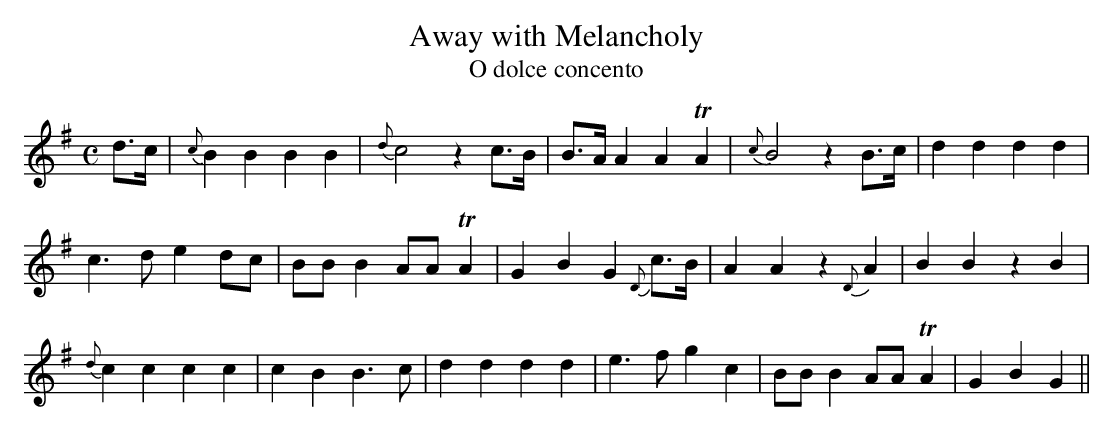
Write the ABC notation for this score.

X:1
T:Away with Melancholy
T:O dolce concento
M:C
L:1/8
K:G
d>c|{c}B2B2B2B2|{d}c4 z2 c>B|B>A A2A2TA2|{c}B4 z2 B>c|d2d2d2d2|
c3d e2 dc|BB B2 AATA2|G2B2G2 {D}c>B|A2A2 z2{D}A2|B2B2z2B2|
{d}c2c2c2c2|c2B2B3c|d2d2d2d2|e3f g2c2|BB B2 AATA2|G2B2G2||
